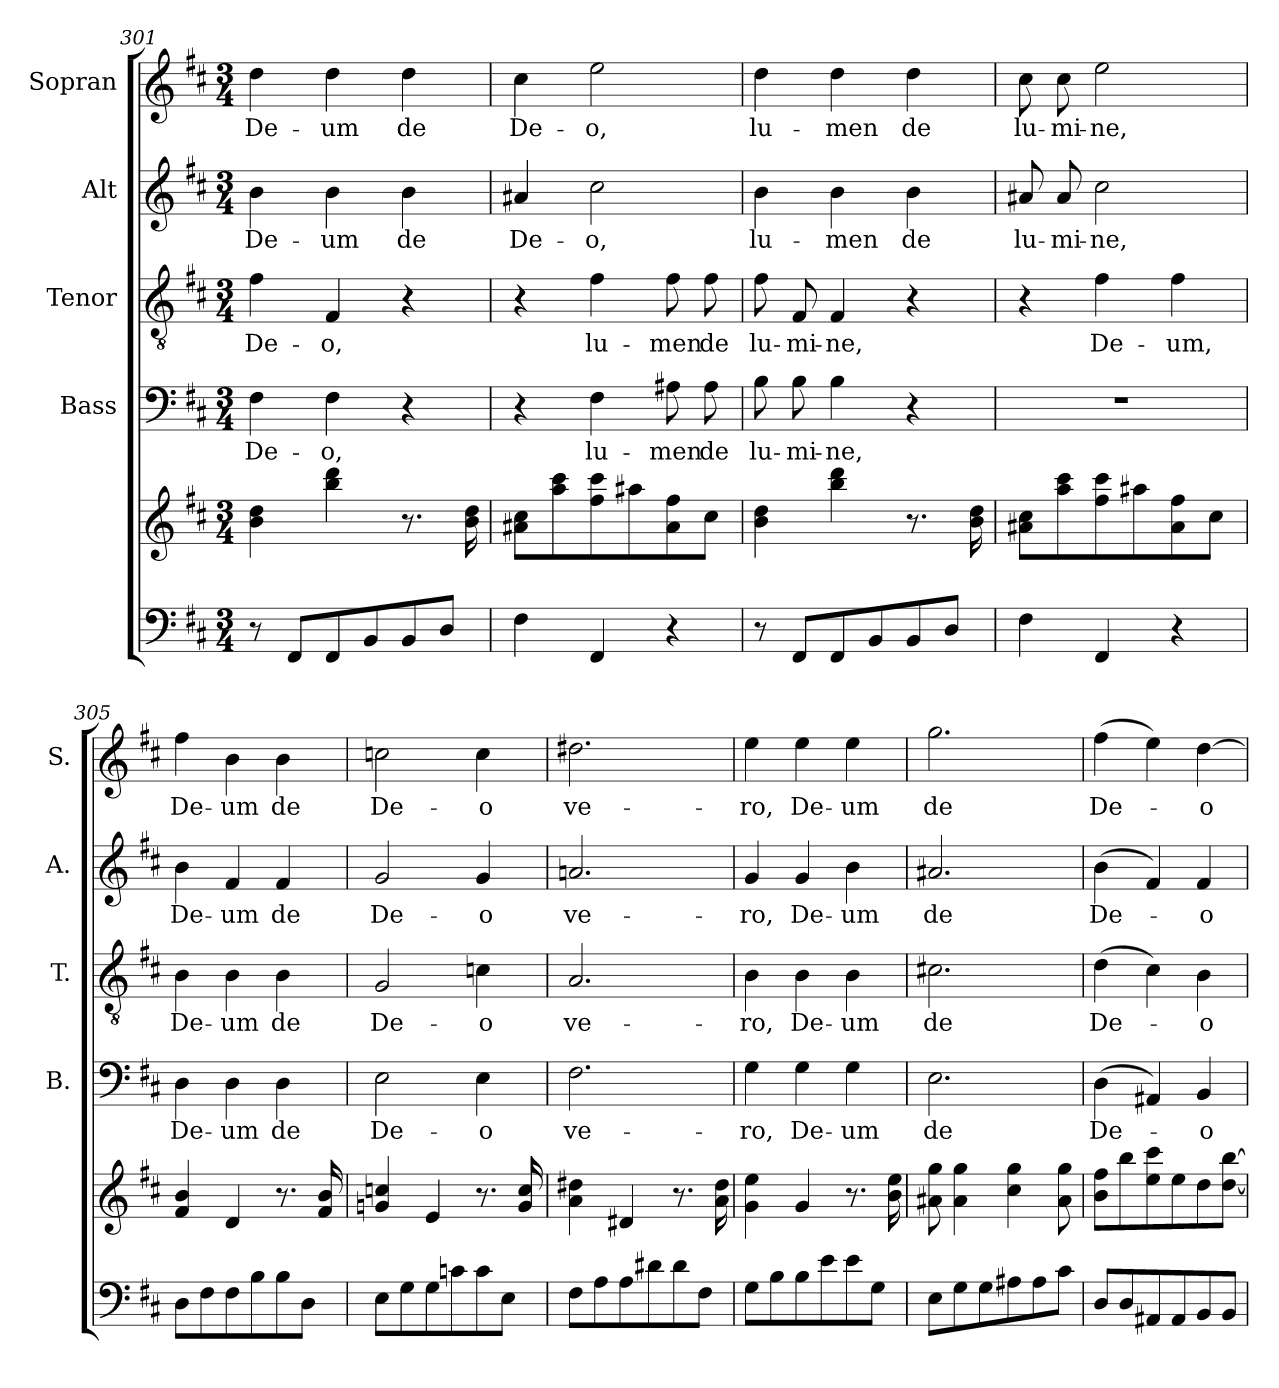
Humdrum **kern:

**kern	**kern	**kern	**text	**kern	**text	**kern	**text	**kern	**text
*part5	*part5	*part4	*part4	*part3	*part3	*part2	*part2	*part1	*part1
*staff6	*staff5	*staff4	*staff4	*staff3	*staff3	*staff2	*staff2	*staff1	*staff1
*	*	*I"Bass	*	*I"Tenor	*	*I"Alt	*	*I"Sopran	*
*	*	*I'B.	*	*I'T.	*	*I'A.	*	*I'S.	*
*clefF4	*clefG2	*clefF4	*	*clefGv2	*	*clefG2	*	*clefG2	*
*k[f#c#]	*k[f#c#]	*k[f#c#]	*	*k[f#c#]	*	*k[f#c#]	*	*k[f#c#]	*
*D:	*D:	*D:	*	*D:	*	*D:	*	*D:	*
*M3/4	*M3/4	*M3/4	*	*M3/4	*	*M3/4	*	*M3/4	*
=301	=301	=301	=301	=301	=301	=301	=301	=301	=301
!	!	!	!LO:LY:b	!	!LO:LY:b	!	!LO:LY:b	!	!LO:LY:b
8r	4b\ 4dd\	4F#\	De-	4f#\	De-	4b\	De-	4dd\	De-
8FF#/L	.	.	.	.	.	.	.	.	.
!	!	!	!LO:LY:b	!	!LO:LY:b	!	!LO:LY:b	!	!LO:LY:b
8FF#/	4bb\ 4ddd\	4F#\	-o,	4F#/	-o,	4b\	-um	4dd\	-um
8BB/	.	.	.	.	.	.	.	.	.
!	!	!	!	!	!	!	!LO:LY:b	!	!LO:LY:b
8BB/	8.r	4r	.	4r	.	4b\	de	4dd\	de
8D/J	.	.	.	.	.	.	.	.	.
.	16b\ 16dd\	.	.	.	.	.	.	.	.
!!LO:LB:g=z
=302	=302	=302	=302	=302	=302	=302	=302	=302	=302
!	!	!	!	!	!	!	!LO:LY:b	!	!LO:LY:b
4F#\	8a#X\ 8cc#\L	4r	.	4r	.	4a#X/	De-	4cc#\	De-
.	8aa\ 8ccc#\	.	.	.	.	.	.	.	.
!	!	!	!LO:LY:b	!	!LO:LY:b	!	!LO:LY:b	!	!LO:LY:b
4FF#/	8ff#\ 8ccc#\	4F#\	lu-	4f#\	lu-	2cc#\	-o,	2ee\	-o,
.	8aa#X\	.	.	.	.	.	.	.	.
!	!	!	!LO:LY:b	!	!LO:LY:b	!	!	!	!
4r	8a#\ 8ff#\	8A#X\	-men	8f#\	-men	.	.	.	.
!	!	!	!LO:LY:b	!	!LO:LY:b	!	!	!	!
.	8cc#\J	8A#\	de	8f#\	de	.	.	.	.
=303	=303	=303	=303	=303	=303	=303	=303	=303	=303
!	!	!	!LO:LY:b	!	!LO:LY:b	!	!LO:LY:b	!	!LO:LY:b
8r	4b\ 4dd\	8B\	lu-	8f#\	lu-	4b\	lu-	4dd\	lu-
!	!	!	!LO:LY:b	!	!LO:LY:b	!	!	!	!
8FF#/L	.	8B\	-mi-	8F#/	-mi-	.	.	.	.
!	!	!	!LO:LY:b	!	!LO:LY:b	!	!LO:LY:b	!	!LO:LY:b
8FF#/	4bb\ 4ddd\	4B\	-ne,	4F#/	-ne,	4b\	-men	4dd\	-men
8BB/	.	.	.	.	.	.	.	.	.
!	!	!	!	!	!	!	!LO:LY:b	!	!LO:LY:b
8BB/	8.r	4r	.	4r	.	4b\	de	4dd\	de
8D/J	.	.	.	.	.	.	.	.	.
.	16b\ 16dd\	.	.	.	.	.	.	.	.
=304	=304	=304	=304	=304	=304	=304	=304	=304	=304
!	!	!	!	!	!	!	!LO:LY:b	!	!LO:LY:b
4F#\	8a#X\ 8cc#\L	2.r	.	4r	.	8a#X/	lu-	8cc#\	lu-
!	!	!	!	!	!	!	!LO:LY:b	!	!LO:LY:b
.	8aa\ 8ccc#\	.	.	.	.	8a#/	-mi-	8cc#\	-mi-
!	!	!	!	!	!LO:LY:b	!	!LO:LY:b	!	!LO:LY:b
4FF#/	8ff#\ 8ccc#\	.	.	4f#\	De-	2cc#\	-ne,	2ee\	-ne,
.	8aa#X\	.	.	.	.	.	.	.	.
!	!	!	!	!	!LO:LY:b	!	!	!	!
4r	8a#\ 8ff#\	.	.	4f#\	-um,	.	.	.	.
.	8cc#\J	.	.	.	.	.	.	.	.
=305	=305	=305	=305	=305	=305	=305	=305	=305	=305
!	!	!	!LO:LY:b	!	!LO:LY:b	!	!LO:LY:b	!	!LO:LY:b
8D\L	4f#/ 4b/	4D\	De-	4B\	De-	4b\	De-	4ff#\	De-
8F#\	.	.	.	.	.	.	.	.	.
!	!	!	!LO:LY:b	!	!LO:LY:b	!	!LO:LY:b	!	!LO:LY:b
8F#\	4d/	4D\	-um	4B\	-um	4f#/	-um	4b\	-um
8B\	.	.	.	.	.	.	.	.	.
!	!	!	!LO:LY:b	!	!LO:LY:b	!	!LO:LY:b	!	!LO:LY:b
8B\	8.r	4D\	de	4B\	de	4f#/	de	4b\	de
8D\J	.	.	.	.	.	.	.	.	.
.	16f#/ 16b/	.	.	.	.	.	.	.	.
=306	=306	=306	=306	=306	=306	=306	=306	=306	=306
!	!	!	!LO:LY:b	!	!LO:LY:b	!	!LO:LY:b	!	!LO:LY:b
8E\L	4gn/ 4ccn/	2E\	De-	2G/	De-	2g/	De-	2ccn\	De-
8G\	.	.	.	.	.	.	.	.	.
8G\	4e/	.	.	.	.	.	.	.	.
8cn\	.	.	.	.	.	.	.	.	.
!	!	!	!LO:LY:b	!	!LO:LY:b	!	!LO:LY:b	!	!LO:LY:b
8c\	8.r	4E\	-o	4cn\	-o	4g/	-o	4cc\	-o
8E\J	.	.	.	.	.	.	.	.	.
.	16g/ 16cc/	.	.	.	.	.	.	.	.
=307	=307	=307	=307	=307	=307	=307	=307	=307	=307
!	!	!	!LO:LY:b	!	!LO:LY:b	!	!LO:LY:b	!	!LO:LY:b
8F#\L	4a\ 4dd#X\	2.F#\	ve-	2.A/	ve-	2.an/	ve-	2.dd#X\	ve-
8A\	.	.	.	.	.	.	.	.	.
8A\	4d#X/	.	.	.	.	.	.	.	.
8d#X\	.	.	.	.	.	.	.	.	.
8d#\	8.r	.	.	.	.	.	.	.	.
8F#\J	.	.	.	.	.	.	.	.	.
.	16a\ 16dd#\	.	.	.	.	.	.	.	.
!!LO:PB:g=z
=308	=308	=308	=308	=308	=308	=308	=308	=308	=308
!	!	!	!LO:LY:b	!	!LO:LY:b	!	!LO:LY:b	!	!LO:LY:b
8G\L	4g\ 4ee\	4G\	-ro,	4B\	-ro,	4g/	-ro,	4ee\	-ro,
8B\	.	.	.	.	.	.	.	.	.
!	!	!	!LO:LY:b	!	!LO:LY:b	!	!LO:LY:b	!	!LO:LY:b
8B\	4g/	4G\	De-	4B\	De-	4g/	De-	4ee\	De-
8e\	.	.	.	.	.	.	.	.	.
!	!	!	!LO:LY:b	!	!LO:LY:b	!	!LO:LY:b	!	!LO:LY:b
8e\	8.r	4G\	-um	4B\	-um	4b\	-um	4ee\	-um
8G\J	.	.	.	.	.	.	.	.	.
.	16b\ 16ee\	.	.	.	.	.	.	.	.
=309	=309	=309	=309	=309	=309	=309	=309	=309	=309
!	!	!	!LO:LY:b	!	!LO:LY:b	!	!LO:LY:b	!	!LO:LY:b
8E\L	8a#X\ 8gg\	2.E\	de	2.c#X\	de	2.a#X/	de	2.gg\	de
8G\	4a#\ 4gg\	.	.	.	.	.	.	.	.
8G\	.	.	.	.	.	.	.	.	.
8A#X\	4cc#\ 4gg\	.	.	.	.	.	.	.	.
8A#\	.	.	.	.	.	.	.	.	.
8c#\J	8a#\ 8gg\	.	.	.	.	.	.	.	.
=310	=310	=310	=310	=310	=310	=310	=310	=310	=310
!	!	!	!LO:LY:b	!	!LO:LY:b	!	!LO:LY:b	!	!LO:LY:b
8D/L	8b\ 8ff#\L	(>4D\	De-	(>4d\	De-	(>4b\	De-	(>4ff#\	De-
8D/	8bb\	.	.	.	.	.	.	.	.
8AA#X/	8ee\ 8ccc#\	4AA#X/)	.	4c#\)	.	4f#/)	.	4ee\)	.
8AA#/	8ee\	.	.	.	.	.	.	.	.
!	!	!	!LO:LY:b	!	!LO:LY:b	!	!LO:LY:b	!	!LO:LY:b
8BB/	8dd\	4BB/	-o	4B\	-o	4f#/	-o	[4dd\	-o
8BB/J	[8dd\ [8bb\J	.	.	.	.	.	.	.	.
=	=	=	=	=	=	=	=	=	=
*-	*-	*-	*-	*-	*-	*-	*-	*-	*-
